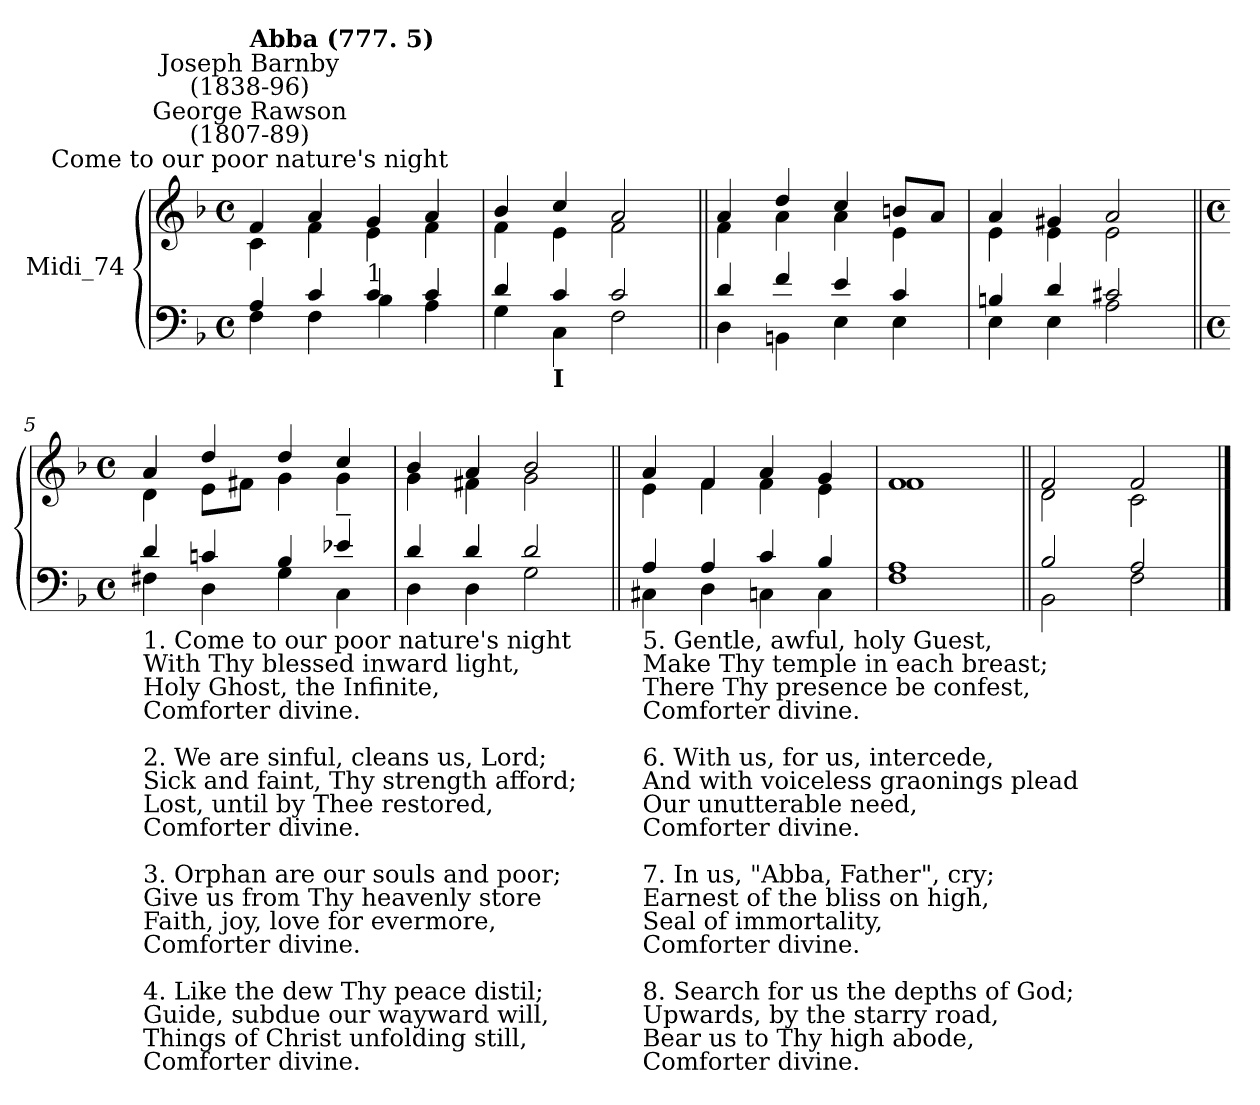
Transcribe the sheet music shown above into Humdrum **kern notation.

**kern	**kern
*part2	*part1
*staff2	*staff1
*I"Midi_74	*I"Midi_74
*clefF4	*clefG2
*k[b-]	*k[b-]
*F:	*F:
*M4/4	*M4/4
*met(c)	*met(c)
=1	=1
*^	*^
!	!	!LO:TX:a:cj:t=Come to our poor nature's night	!
!	!	!LO:TX:a:cj:t=George Rawson\n(1807-89)	!
!	!	!LO:TX:a:cj:t=Joseph Barnby\n(1838-96)	!
!	!	!LO:TX:a:B:t=Abba (777. 5)	!
4A/	4F\	4f/	4c\
4c/	4F\	4a/	4f\
!	!	!LO:TX:b:t=1	!
4c/	4B-\	4g/	4e\
4c/	4A\	4a/	4f\
=2	=2	=2	=2
4d/	4G\	4b-/	4f\
!LO:TX:b:B:t=I	!	!	!
4c/	4C\	4cc/	4e\
2c/	2F\	2a/	2f\
=3||	=3||	=3||	=3||
4d/	4D\	4a/	4f\
4f/	4BBn\	4dd/	4a\
4e/	4E\	4cc/	4a\
4c/	4E\	8bn/L	4e\
.	.	8a/J	.
=4	=4	=4	=4
4Bn/	4E\	4a/	4e\
4d/	4E\	4g#X/	4e\
2c#X/	2A\	2a/	2e\
!!LO:LB:g=z	!!
=5||	=5||	=5||	=5||
*M4/4	*	*M4/4	*
*met(c)	*	*met(c)	*
!LO:TX:b:t=1. Come to our poor nature's night\nWith Thy blessed inward light,\nHoly Ghost, the Infinite,\nComforter divine.\n\n2. We are sinful, cleans us, Lord;\nSick and faint, Thy strength afford;\nLost, until by Thee restored,\nComforter divine.\n\n3. Orphan are our souls and poor;\nGive us from Thy heavenly store\nFaith, joy, love for evermore,\nComforter divine.\n\n4. Like the dew Thy peace distil;\nGuide, subdue our wayward will,\nThings of Christ unfolding still,\nComforter divine.	!	!	!
4d/	4F#X\	4a/	4d\
4cn/	4D\	4dd/	8e\L
.	.	.	8f#X\J
4B-/	4G\	4dd/	4g\
4e-X~/	4C\	4cc/	4g\
=6	=6	=6	=6
4d/	4D\	4b-/	4g\
4d/	4D\	4a/	4f#X\
2d/	2G\	2b-/	2g\
=7||	=7||	=7||	=7||
!LO:TX:b:t=5. Gentle, awful, holy Guest,\nMake Thy temple in each breast;\nThere Thy presence be confest,\nComforter divine.\n\n6. With us, for us, intercede,\nAnd with voiceless graonings plead\nOur unutterable need,\nComforter divine.\n\n7. In us, "Abba, Father", cry;\nEarnest of the bliss on high,\nSeal of immortality,\nComforter divine.\n\n8. Search for us the depths of God;\nUpwards, by the starry road,\nBear us to Thy high abode,\nComforter divine.	!	!	!
4A/	4C#X\	4a/	4e\
4A/	4D\	4f/	4f\
4c/	4Cn\	4a/	4f\
4B-/	4C\	4g/	4e\
=8	=8	=8	=8
1A/	1F\	1f/	1f\
=9||	=9||	=9||	=9||
2B-/	2BB-\	2f/	2d\
2A/	2F\	2f/	2c\
*v	*v	*	*
*	*v	*v
==	==
*-	*-
